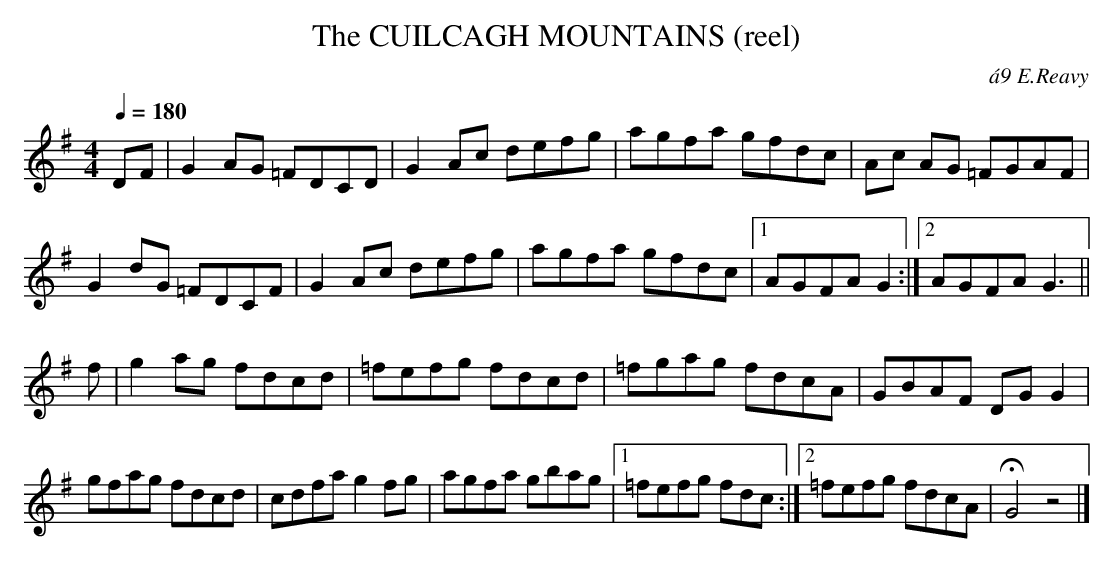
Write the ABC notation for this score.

X:1
T:CUILCAGH MOUNTAINS (reel), The
C:\'a9 E.Reavy
Y:"allegro moderato"
accented F's as natural but I have no idea if that's what Reavy intended.
whoever did the notation didn't use the segno correctly so I'm not sure.
You'd probably be OK with playing this as a straight AA-BB tune with a
long G at the end, which is what I did to produce the sound file.
Q:1/4=180
M:4/4
L:1/8
K:G
DF|G2AG =FDCD|G2Ac defg|agfa gfdc|Ac AG =FGAF|
G2dG =FDCF|G2Ac defg|agfa gfdc|1 AGFA G2:|\
[2 AGFA G3||
f|g2ag fdcd|=fefg fdcd|=fgag fdcA|GBAF DGG2|
gfag fdcd|cdfa g2fg|agfa gbag|1=fefg fdc:|\
[2=fefg fdcA|HG4z4|]
